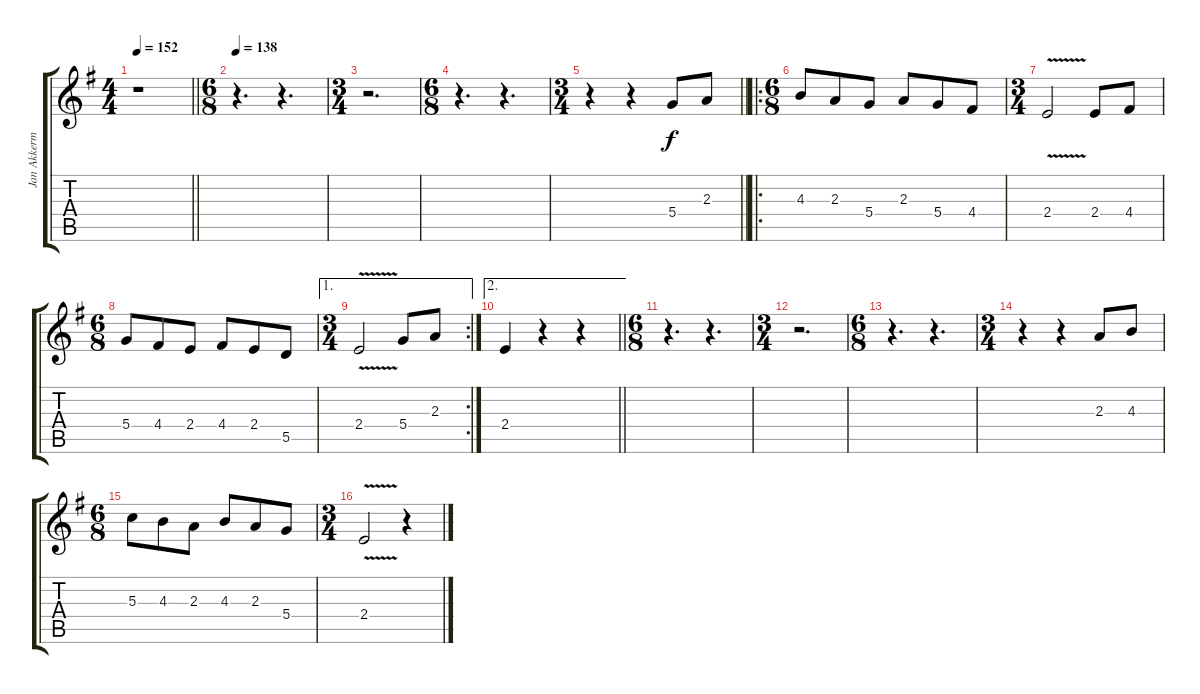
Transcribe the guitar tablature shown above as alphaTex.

\track ("Jan Akkerman Fills" "Jan Akkerm") {instrument overdrivenguitar}
\staff {score tabs}
\tuning (E4 B3 G3 D3 A2 E2) {hide}
\ts (4 4)
\tempo 152
\clef g2
\barLineRight lightlight
\ks g
r.1{dy f} |
\ts (6 8)
\tempo 138
r.4{d} r.4{d} |
\ts (3 4)
r.2{d} |
\ts (6 8)
r.4{d} r.4{d} |
\ts (3 4)
\barLineRight lightlight
r.4 r.4 5.4.8 2.3.8 |
\ro
\ts (6 8)
4.3.8 2.3.8 5.4.8 2.3.8 5.4.8 4.4.8 |
\ts (3 4)
2.4{v}.2 2.4.8 4.4.8 |
\ts (6 8)
5.4.8 4.4.8 2.4.8 4.4.8 2.4.8 5.5.8 |
\ae 1
\rc 2
\ts (3 4)
2.4{v}.2 5.4.8 2.3.8 |
\ae 2
\barLineRight lightlight
2.4.4 r.4 r.4 |
\ts (6 8)
r.4{d} r.4{d} |
\ts (3 4)
r.2{d} |
\ts (6 8)
r.4{d} r.4{d} |
\ts (3 4)
r.4 r.4 2.3.8 4.3.8 |
\ts (6 8)
5.3.8 4.3.8 2.3.8 4.3.8 2.3.8 5.4.8 |
\ts (3 4)
2.4{v}.2 r.4
